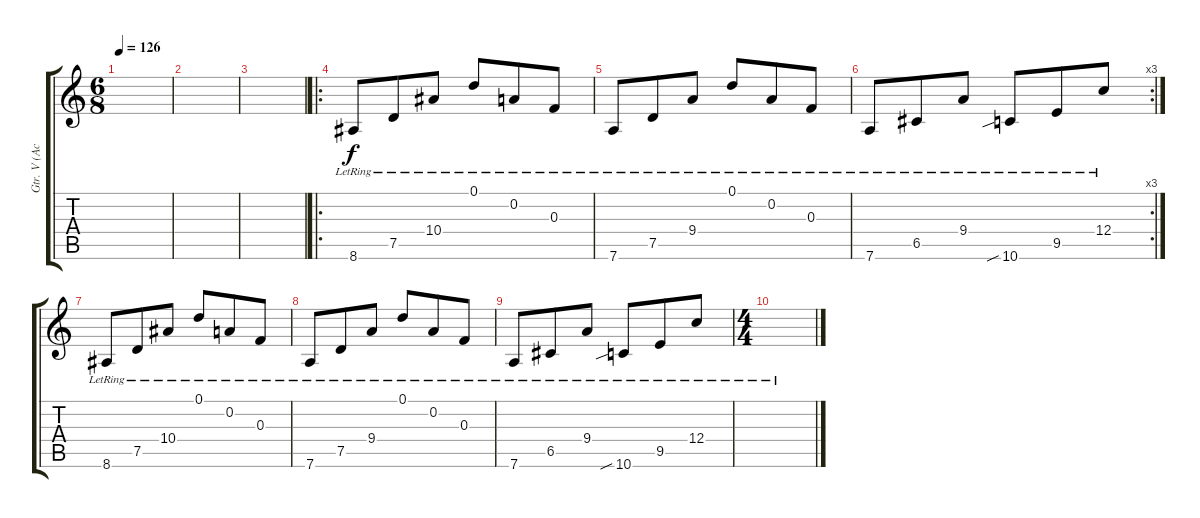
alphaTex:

\track ("Gtr. V (Acoustic)" "Gtr. V (Ac") {instrument acousticguitarsteel}
\staff {score tabs}
\tuning (D4 A3 F3 C3 G2 D2) {hide}
\ts (6 8)
\tempo 126
\clef g2
\ks c
|
|
|
\ro
8.6{lr}.8 7.5{lr}.8 10.4{lr}.8 0.1{lr}.8 0.2{lr}.8 0.3{lr}.8 |
7.6{lr}.8 7.5{lr}.8 9.4{lr}.8 0.1{lr}.8 0.2{lr}.8 0.3{lr}.8 |
\rc 3
7.6{lr}.8 6.5{lr}.8 9.4{lr}.8 10.6{sib lr}.8 9.5{lr}.8 12.4{lr}.8 |
8.6{lr}.8 7.5{lr}.8 10.4{lr}.8 0.1{lr}.8 0.2{lr}.8 0.3{lr}.8 |
7.6{lr}.8 7.5{lr}.8 9.4{lr}.8 0.1{lr}.8 0.2{lr}.8 0.3{lr}.8 |
7.6{lr}.8 6.5{lr}.8 9.4{lr}.8 10.6{sib lr}.8 9.5{lr}.8 12.4{lr}.8 |
\ts (4 4)
